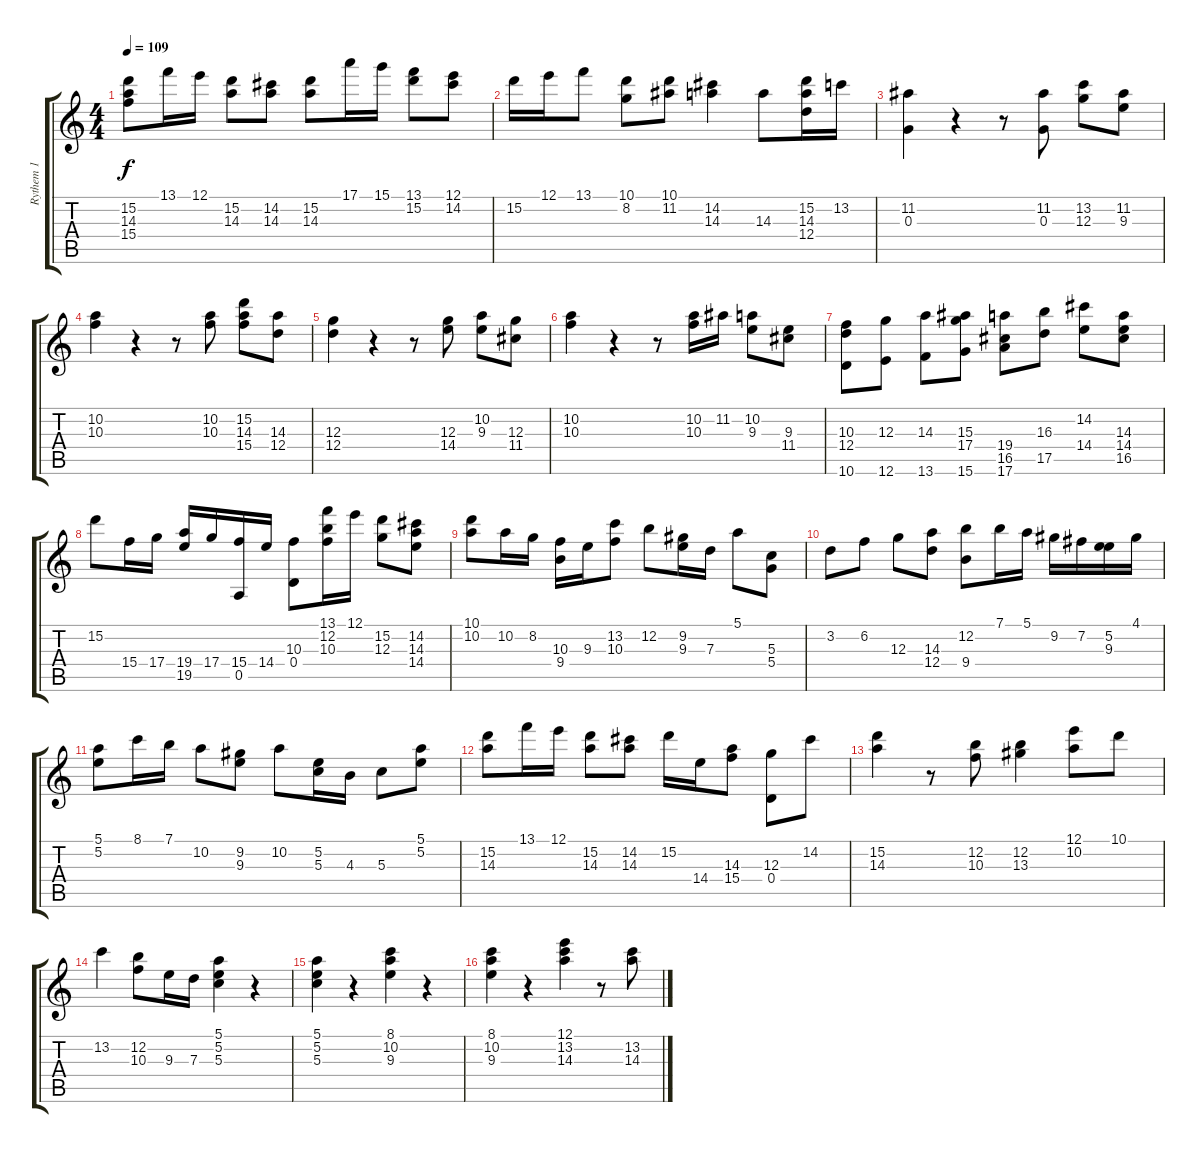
\track ("Rythem 1" "Rythem 1") {instrument distortionguitar}
\staff {score tabs}
\tuning (E4 B3 G3 D3 A2 E2) {hide}
\ts (4 4)
\tempo 109
\clef g2
\ks c
(15.2 14.3 15.4).8{dy f} 13.1.16 12.1.16 (15.2 14.3).8 (14.2 14.3).8 (15.2 14.3).8 17.1.16 15.1.16 (13.1 15.2).8 (12.1 14.2).8 |
15.2.16 12.1.16 13.1.8 (10.1 8.2).8 (10.1 11.2).8 (14.2 14.3).4 14.3.8 (15.2 14.3 12.4).16 13.2.16 |
(11.2 0.3).4 r.4 r.8 (11.2 0.3).8 (13.2 12.3).8 (11.2 9.3).8 |
(10.2 10.3).4 r.4 r.8 (10.2 10.3).8 (15.2 14.3 15.4).8 (14.3 12.4).8 |
(12.3 12.4).4 r.4 r.8 (12.3 14.4).8 (10.2 9.3).8 (12.3 11.4).8 |
(10.2 10.3).4 r.4 r.8 (10.2 10.3).16 11.2.16 (10.2 9.3).8 (9.3 11.4).8 |
(10.3 12.4 10.6).8 (12.3 12.6).8 (14.3 13.6).8 (15.3 17.4 15.6).8 (19.4 16.5 17.6).8 (16.3 17.5).8 (14.2 14.4).8 (14.3 14.4 16.5).8 |
15.2.8 15.4.16 17.4.16 (19.4 19.5).16 17.4.16 (15.4 0.5).16 14.4.16 (10.3 0.4).8 (13.1 12.2 10.3).16 12.1.16 (15.2 12.3).8 (14.2 14.3 14.4).8 |
(10.1 10.2).8 10.2.16 8.2.16 (10.3 9.4).16 9.3.16 (13.2 10.3).8 12.2.8 (9.2 9.3).16 7.3.16 5.1.8 (5.3 5.4).8 |
3.2.8 6.2.8 12.3.8 (14.3 12.4).8 (12.2 9.4).8 7.1.16 5.1.16 9.2.16 7.2.16 (5.2 9.3).16 4.1.16 |
(5.1 5.2).8 8.1.16 7.1.16 10.2.8 (9.2 9.3).8 10.2.8 (5.2 5.3).16 4.3.16 5.3.8 (5.1 5.2).8 |
(15.2 14.3).8 13.1.16 12.1.16 (15.2 14.3).8 (14.2 14.3).8 15.2.16 14.4.16 (14.3 15.4).8 (12.3 0.4).8 14.2.8 |
(15.2 14.3).4 r.8 (12.2 10.3).8 (12.2 13.3).4 (12.1 10.2).8 10.1.8 |
13.2.4 (12.2 10.3).8 9.3.16 7.3.16 (5.1 5.2 5.3).4 r.4 |
(5.1 5.2 5.3).4 r.4 (8.1 10.2 9.3).4 r.4 |
(8.1 10.2 9.3).4 r.4 (12.1 13.2 14.3).4 r.8 (13.2 14.3).8
